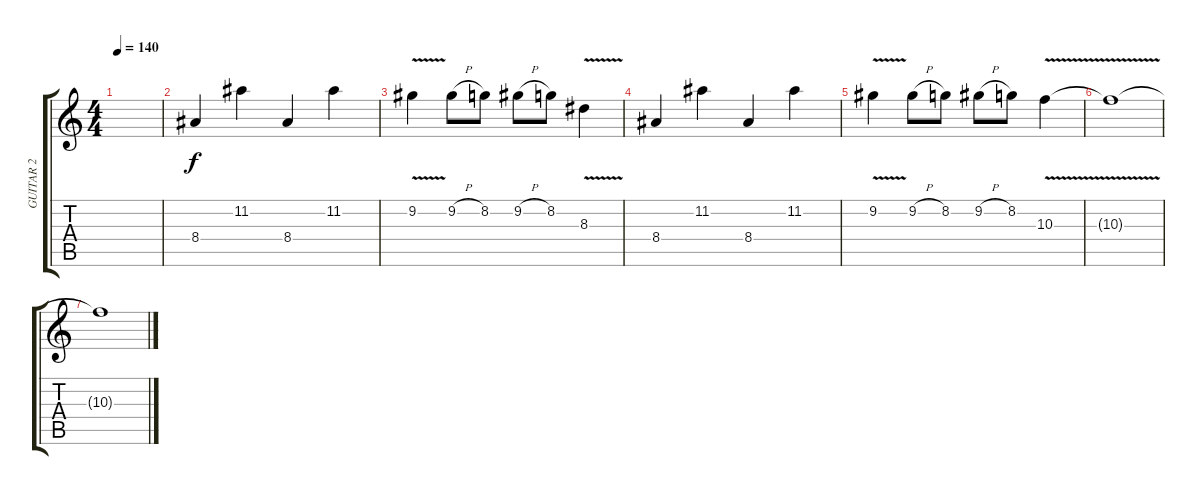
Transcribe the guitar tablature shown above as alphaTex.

\track ("GUITAR 2" "GUITAR 2") {instrument distortionguitar}
\staff {score tabs}
\tuning (E4 B3 G3 D3 A2 E2) {hide}
\ts (4 4)
\tempo 140
\clef g2
\ks c
|
8.4.4 11.2.4 8.4.4 11.2.4 |
9.2{v}.4 9.2{h}.8 8.2.8 9.2{h}.8 8.2.8 8.3{v}.4 |
8.4.4 11.2.4 8.4.4 11.2.4 |
9.2{v}.4 9.2{h}.8 8.2.8 9.2{h}.8 8.2.8 10.3{v}.4 |
10.3{t}.1 |
10.3{t}.1
